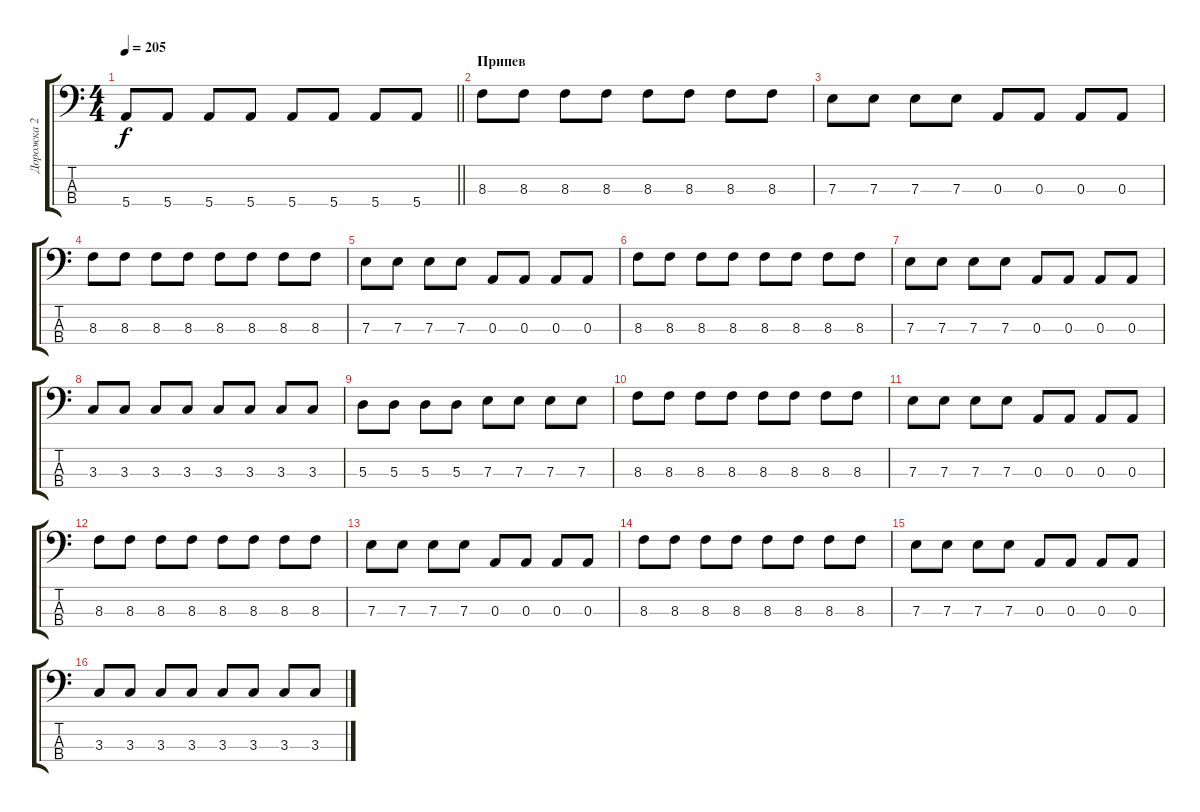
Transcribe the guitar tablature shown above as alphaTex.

\track ("Дорожка 2" "Дорожка 2") {instrument electricbasspick}
\staff {score tabs}
\tuning (G2 D2 A1 E1) {hide}
\ts (4 4)
\tempo 205
\clef f4
\barLineRight lightlight
\ks c
5.4.8{dy f} 5.4.8 5.4.8 5.4.8 5.4.8 5.4.8 5.4.8 5.4.8 |
\section ("" "Припев")
8.3.8 8.3.8 8.3.8 8.3.8 8.3.8 8.3.8 8.3.8 8.3.8 |
7.3.8 7.3.8 7.3.8 7.3.8 0.3.8 0.3.8 0.3.8 0.3.8 |
8.3.8 8.3.8 8.3.8 8.3.8 8.3.8 8.3.8 8.3.8 8.3.8 |
7.3.8 7.3.8 7.3.8 7.3.8 0.3.8 0.3.8 0.3.8 0.3.8 |
8.3.8 8.3.8 8.3.8 8.3.8 8.3.8 8.3.8 8.3.8 8.3.8 |
7.3.8 7.3.8 7.3.8 7.3.8 0.3.8 0.3.8 0.3.8 0.3.8 |
3.3.8 3.3.8 3.3.8 3.3.8 3.3.8 3.3.8 3.3.8 3.3.8 |
5.3.8 5.3.8 5.3.8 5.3.8 7.3.8 7.3.8 7.3.8 7.3.8 |
8.3.8 8.3.8 8.3.8 8.3.8 8.3.8 8.3.8 8.3.8 8.3.8 |
7.3.8 7.3.8 7.3.8 7.3.8 0.3.8 0.3.8 0.3.8 0.3.8 |
8.3.8 8.3.8 8.3.8 8.3.8 8.3.8 8.3.8 8.3.8 8.3.8 |
7.3.8 7.3.8 7.3.8 7.3.8 0.3.8 0.3.8 0.3.8 0.3.8 |
8.3.8 8.3.8 8.3.8 8.3.8 8.3.8 8.3.8 8.3.8 8.3.8 |
7.3.8 7.3.8 7.3.8 7.3.8 0.3.8 0.3.8 0.3.8 0.3.8 |
3.3.8 3.3.8 3.3.8 3.3.8 3.3.8 3.3.8 3.3.8 3.3.8
